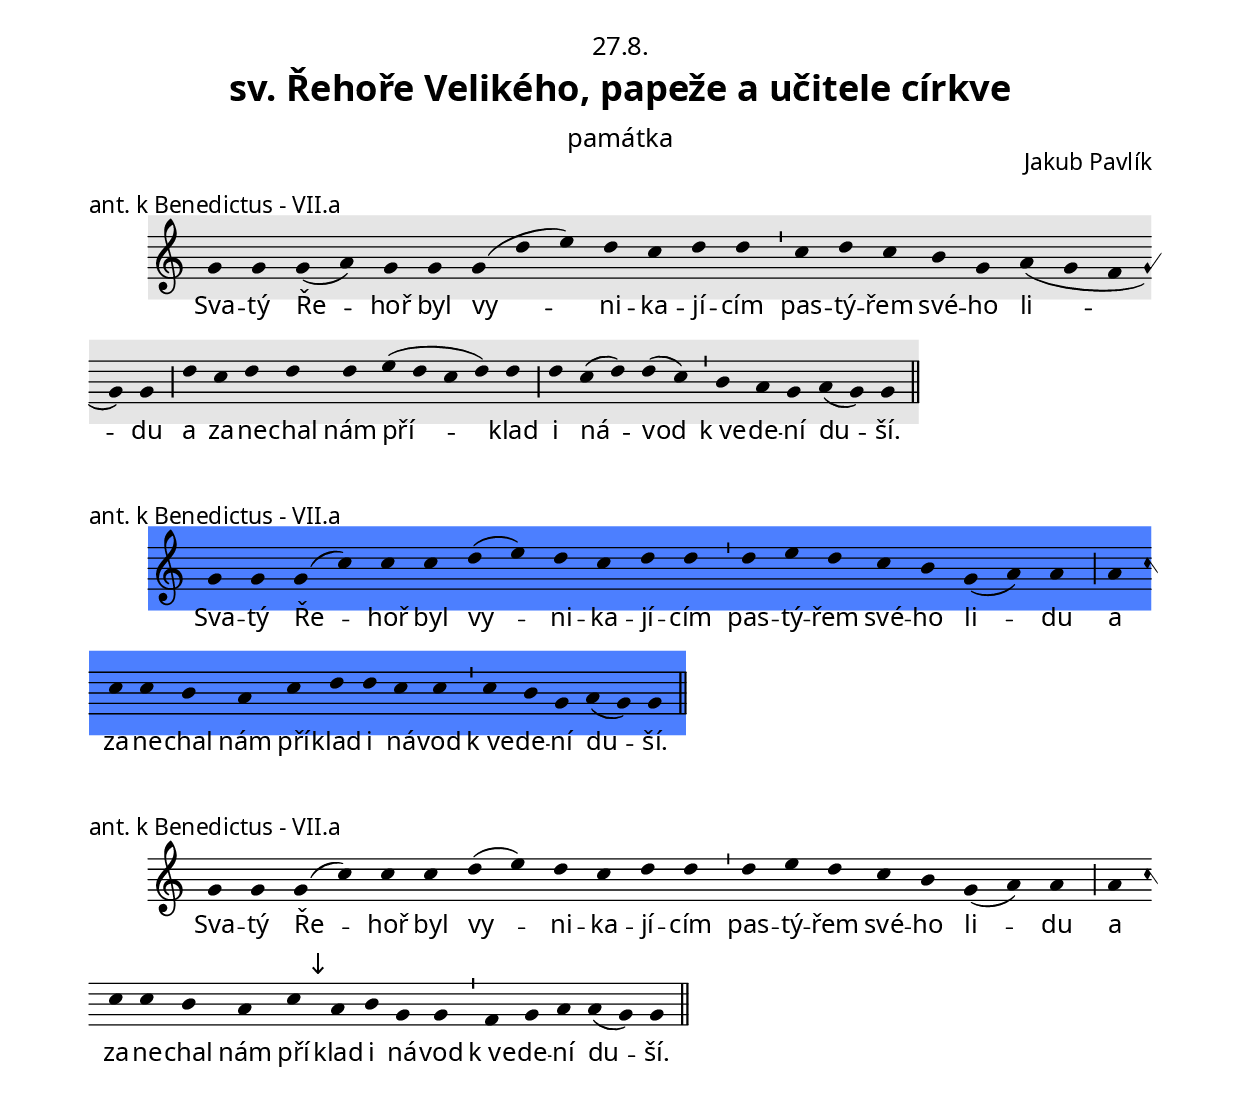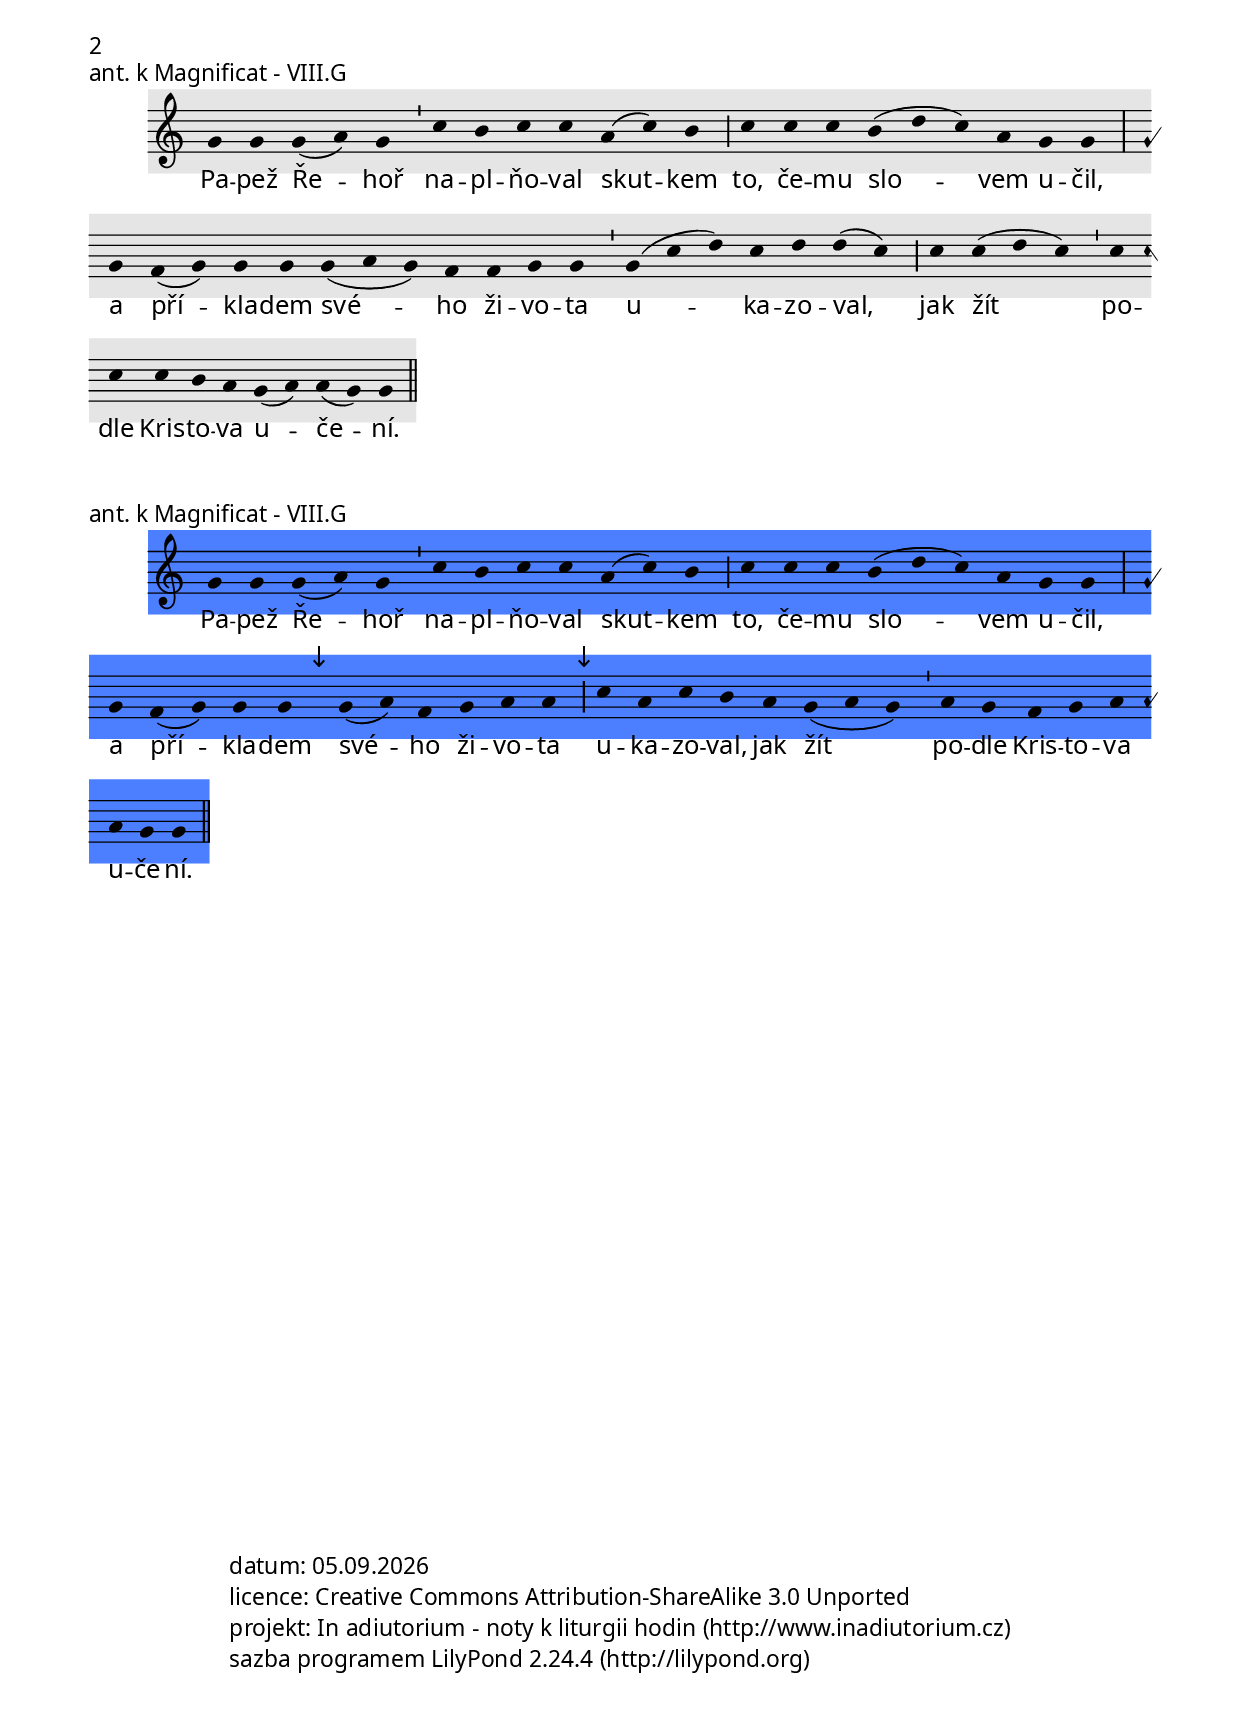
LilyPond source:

\version "2.17.0"

\include "../spolecne.ly"

\header {
  title = \markup\titleSvatek
            "sv. Řehoře Velikého, papeže a učitele církve"
            "památka"
            27.8.
  composer = "Jakub Pavlík"
}

\score {
  \relative c'' {
    \zvyraznovacSedy
    \choralniRezim
    g4 g g( a) g g g( d' e) d c d d \barMin
    c d c b g a( g f g) g \barMaior
    d' c d d d e( d c d) d \barMaior
    d c( d) d( c) \barMin b a g a( g) g \barFinalis
  }
  \addlyrics {
    Sva -- tý Ře -- hoř
    byl vy -- ni -- ka -- jí -- cím
    pas -- tý -- řem své -- ho li -- du
    a za -- ne -- chal nám pří -- klad
    i ná -- vod k_ve -- de -- ní du -- ší.
  }
  \header {
    quid = "ant. k Benedictus"
    modus = "VII"
    differentia = "a"
    psalmus = ""
    placet = "lépe"
    id = "rch-aben"
    piece = \markup {\sestavTitulekBezZalmu}
  }
}

\score {
  \relative c'' {
    \zvyraznovacModry
    \choralniRezim
    g4 g g( c) c c d( e) d c d d \barMin
    d e d c b g( a) a \barMaior
    a c c b a c d d c c \barMin
    c b g a( g) g \barFinalis
  }
  \addlyrics {
    Sva -- tý Ře -- hoř byl vy -- ni -- ka -- jí -- cím
    pas -- tý -- řem své -- ho li -- du
    a za -- ne -- chal nám pří -- klad i ná -- vod
    k_ve -- de -- ní du -- ší.
  }
  \header {
    quid = "ant. k Benedictus"
    modus = "VII"
    differentia = "a"
    psalmus = ""
    id = "rch-aben"
    piece = \markup {\sestavTitulekBezZalmu}
  }
}

\score {
  \relative c'' {
    \choralniRezim
    g4 g g( c) c c d( e) d c d d \barMin
    d e d c b g( a) a \barMaior
    a c c b a c \mark\sipka a b g g \barMin
    f g a a( g) g \barFinalis
  }
  \addlyrics {
    Sva -- tý Ře -- hoř byl vy -- ni -- ka -- jí -- cím
    pas -- tý -- řem své -- ho li -- du
    a za -- ne -- chal nám pří -- klad i ná -- vod
    k_ve -- de -- ní du -- ší.
  }
  \header {
    quid = "ant. k Benedictus"
    modus = "VII"
    differentia = "a"
    psalmus = ""
    id = "rch-aben"
    piece = \markup {\sestavTitulekBezZalmu}
  }
}

\pageBreak

\score {
  \relative c'' {
    \zvyraznovacSedy
    \choralniRezim
    g4 g g( a) g \barMin
    c b c c a( c) b \barMaior
    c c c b( d c) a g g \barMax
    g f( g) g g g( a g) f f g g \barMin
    g( c d) c d d( c) \barMaior
    c c( d c) \barMin c c c b a g( a) a( g) g \barFinalis
  }
  \addlyrics {
    Pa -- pež Ře -- hoř
    na -- pl -- ňo -- val skut -- kem to,
    če -- mu slo -- vem u -- čil,
    a pří -- kla -- dem své -- ho ži -- vo -- ta
    u -- ka -- zo -- val,
    jak žít po -- dle Kris -- to -- va u -- če -- ní.
  }
  \header {
    quid = "ant. k Magnificat"
    modus = "VIII"
    differentia = "G"
    psalmus = ""
    id = "ne-amag"
    piece = \markup {\sestavTitulekBezZalmu}
  }
}

\score {
  \relative c'' {
    \zvyraznovacModry
    \choralniRezim
    g4 g g( a) g \barMin
    c b c c a( c) b \barMaior
    c c c b( d c) a g g \barMax
    g f( g) g g \mark\sipka g( a) f g a a \barMaior
    \mark\sipka c a c b a g( a g) \barMin
    a g f g a a g g \barFinalis
  }
  \addlyrics {
    Pa -- pež Ře -- hoř
    na -- pl -- ňo -- val skut -- kem to,
    če -- mu slo -- vem u -- čil,
    a pří -- kla -- dem své -- ho ži -- vo -- ta
    u -- ka -- zo -- val, jak žít
    po -- dle Kris -- to -- va u -- če -- ní.
  }
  \header {
    quid = "ant. k Magnificat"
    modus = "VIII"
    differentia = "G"
    psalmus = ""
    id = "ne-amag"
    piece = \markup {\sestavTitulekBezZalmu}
  }
}